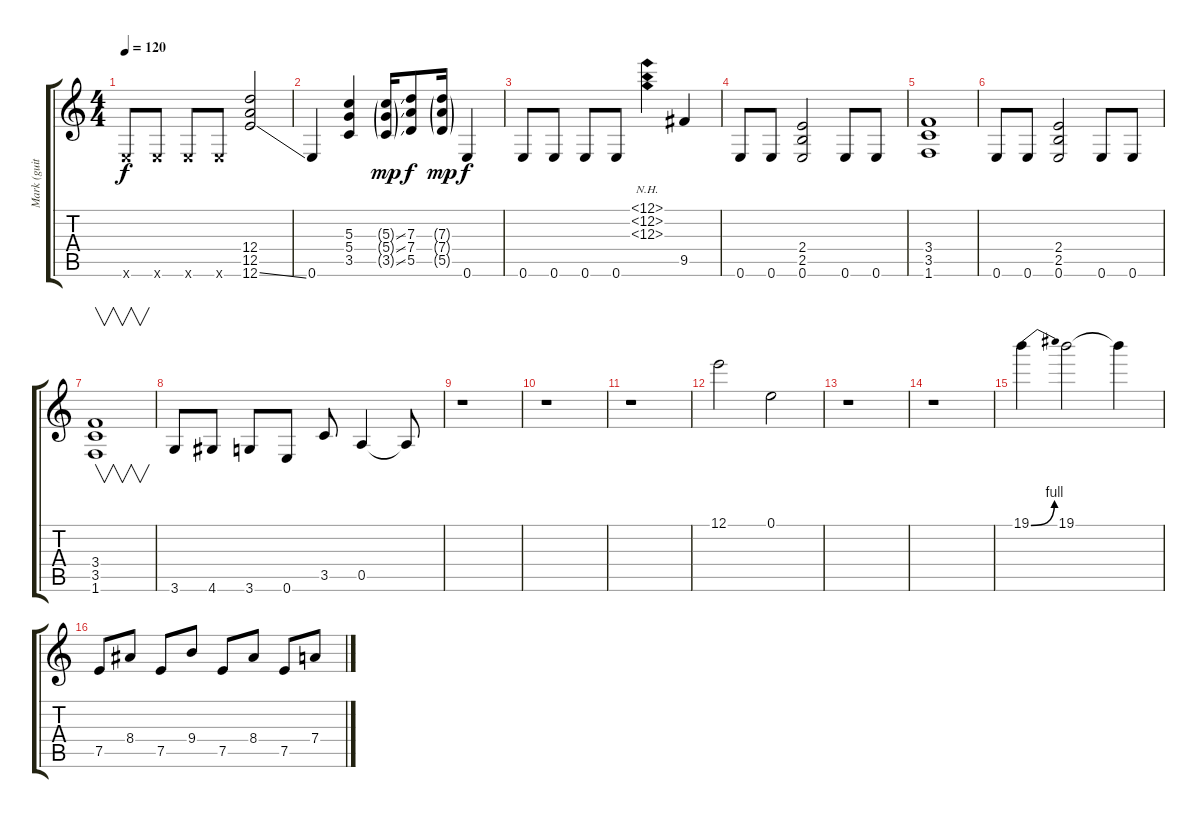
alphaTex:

\track ("Mark (guitar)" "Mark (guit") {instrument overdrivenguitar}
\staff {score tabs}
\tuning (E4 B3 G3 D3 A2 E2) {hide}
\ts (4 4)
\tempo 120
\clef g2
\ks c
0.6{x}.8{dy f} 0.6{x}.8 0.6{x}.8 0.6{x}.8 (12.4 12.5 12.6{ss}).2 |
0.6.4 (5.3 5.4 3.5).4 (5.3{ss g} 5.4{ss g} 3.5{ss g}).16{dy mp} (7.3 7.4 5.5).8{dy f} (7.3{g} 7.4{g} 5.5{g}).16{dy mp} 0.6.4{dy f} |
0.6.8 0.6.8 0.6.8 0.6.8 (12.1{nh} 12.2{nh} 12.3{nh}).4 9.5.4 |
0.6.8 0.6.8 (2.4 2.5 0.6).2 0.6.8 0.6.8 |
(3.4 3.5 1.6).1 |
0.6.8 0.6.8 (2.4 2.5 0.6).2 0.6.8 0.6.8 |
(3.4 3.5 1.6).1{v} |
3.6.8 4.6.8 3.6.8 0.6.8 3.5.8 0.5.4 0.5{t}.8 |
r.1 |
r.1 |
r.1 |
12.1.2 0.1.2 |
r.1 |
r.1 |
19.1{be (bend 0 0 60 4)}.4 19.1.2 19.1{t}.4 |
7.5.8 8.4.8 7.5.8 9.4.8 7.5.8 8.4.8 7.5.8 7.4.8
